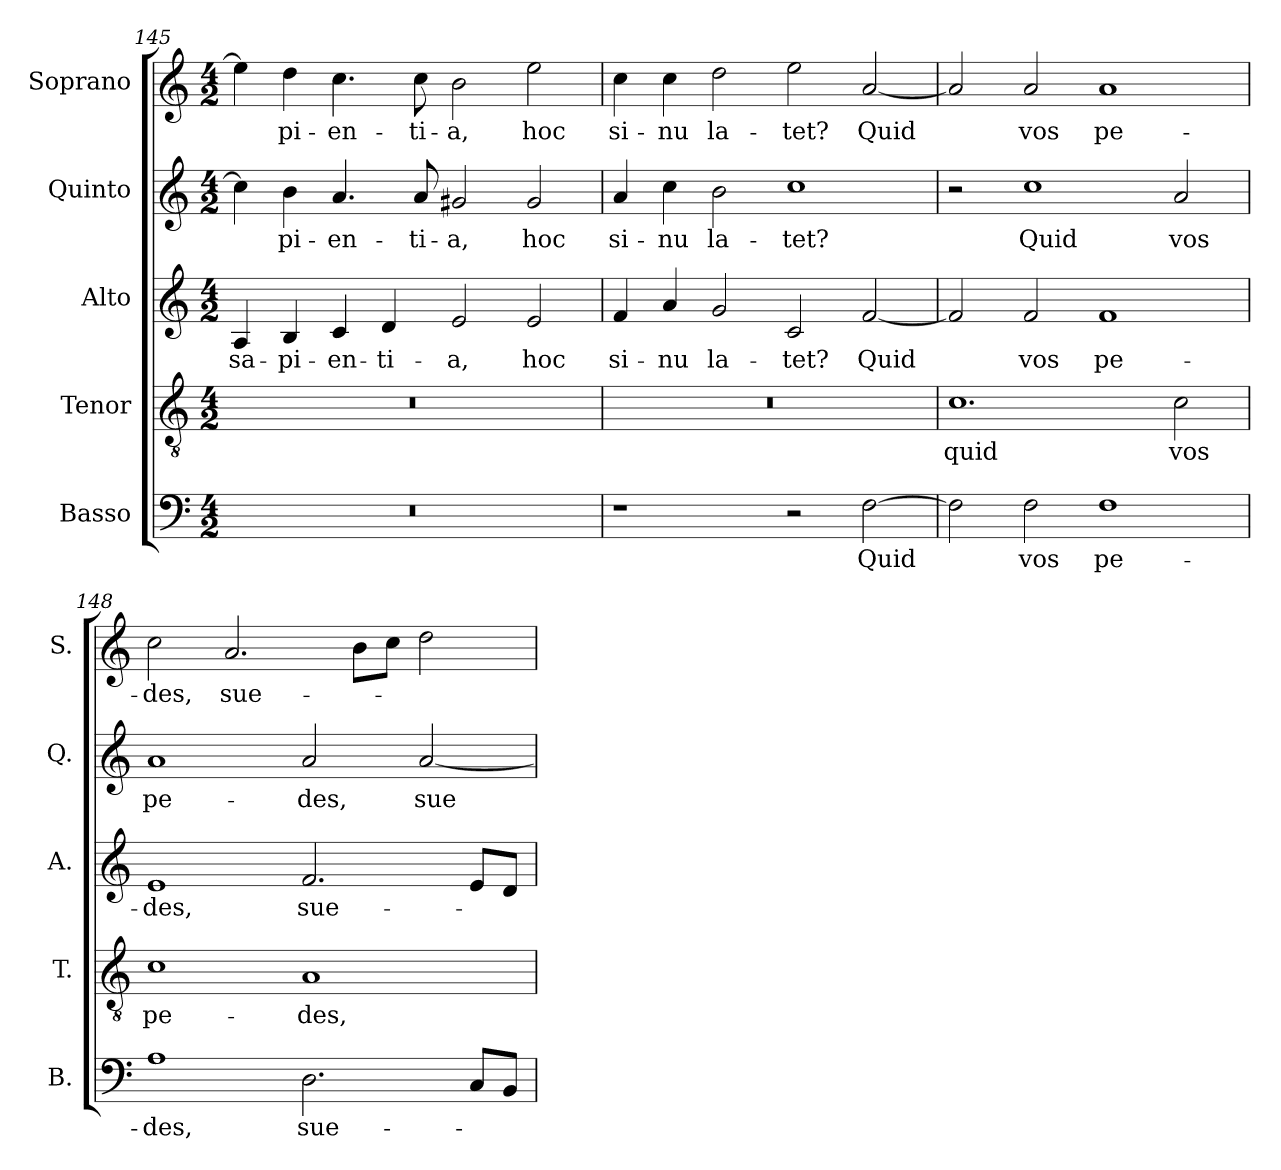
**kern	**text	**kern	**text	**kern	**text	**kern	**text	**kern	**text
*part5	*part5	*part4	*part4	*part3	*part3	*part2	*part2	*part1	*part1
*staff5	*staff5	*staff4	*staff4	*staff3	*staff3	*staff2	*staff2	*staff1	*staff1
*I"Basso	*	*I"Tenor	*	*I"Alto	*	*I"Quinto	*	*I"Soprano	*
*I'B.	*	*I'T.	*	*I'A.	*	*I'Q.	*	*I'S.	*
!!LO:PB:g=z
*clefF4	*	*clefGv2	*	*clefG2	*	*clefG2	*	*clefG2	*
*	*	*ITrd7c12	*	*	*	*	*	*	*
*k[]	*	*k[]	*	*k[]	*	*k[]	*	*k[]	*
*C:	*	*C:	*	*C:	*	*C:	*	*C:	*
*M4/2	*	*M4/2	*	*M4/2	*	*M4/2	*	*M4/2	*
=145	=145	=145	=145	=145	=145	=145	=145	=145	=145
!LO:N:vis=1	!	!LO:N:vis=1	!	!	!	!	!	!	!
!	!	!	!	!	!LO:LY:b:color=#000000	!	!	!	!
0r	.	0r	.	4Ai/	sa-	4cci\]	.	4eei\]	.
!	!	!	!	!	!LO:LY:b:color=#000000	!	!	!	!
!	!	!	!	!	!	!	!LO:LY:b:color=#000000	!	!
!	!	!	!	!	!	!	!	!	!LO:LY:b:color=#000000
.	.	.	.	4Bi/	-pi-	4bi\	-pi-	4ddi\	-pi-
!	!	!	!	!	!LO:LY:b:color=#000000	!	!	!	!
!	!	!	!	!	!	!	!LO:LY:b:color=#000000	!	!
!	!	!	!	!	!	!	!	!	!LO:LY:b:color=#000000
.	.	.	.	4ci/	-en-	4.ai/	-en-	4.cci\	-en-
!	!	!	!	!	!LO:LY:b:color=#000000	!	!	!	!
.	.	.	.	4di/	-ti-	.	.	.	.
!	!	!	!	!	!	!	!LO:LY:b:color=#000000	!	!
!	!	!	!	!	!	!	!	!	!LO:LY:b:color=#000000
.	.	.	.	.	.	8ai/	-ti-	8cci\	-ti-
!	!	!	!	!	!LO:LY:b:color=#000000	!	!	!	!
!	!	!	!	!	!	!	!LO:LY:b:color=#000000	!	!
!	!	!	!	!	!	!	!	!	!LO:LY:b:color=#000000
.	.	.	.	2ei/	-a,	2g#Xi/	-a,	2bi\	-a,
!	!	!	!	!	!LO:LY:b:color=#000000	!	!	!	!
!	!	!	!	!	!	!	!LO:LY:b:color=#000000	!	!
!	!	!	!	!	!	!	!	!	!LO:LY:b:color=#000000
.	.	.	.	2ei/	hoc	2g#i/	hoc	2eei\	hoc
=146	=146	=146	=146	=146	=146	=146	=146	=146	=146
!	!	!LO:N:vis=1	!	!	!	!	!	!	!
!	!	!	!	!	!LO:LY:b:color=#000000	!	!	!	!
!	!	!	!	!	!	!	!LO:LY:b:color=#000000	!	!
!	!	!	!	!	!	!	!	!	!LO:LY:b:color=#000000
1r	.	0r	.	4fi/	si-	4ai/	si-	4cci\	si-
!	!	!	!	!	!LO:LY:b:color=#000000	!	!	!	!
!	!	!	!	!	!	!	!LO:LY:b:color=#000000	!	!
!	!	!	!	!	!	!	!	!	!LO:LY:b:color=#000000
.	.	.	.	4ai/	-nu	4cci\	-nu	4cci\	-nu
!	!	!	!	!	!LO:LY:b:color=#000000	!	!	!	!
!	!	!	!	!	!	!	!LO:LY:b:color=#000000	!	!
!	!	!	!	!	!	!	!	!	!LO:LY:b:color=#000000
.	.	.	.	2gi/	la-	2bi\	la-	2ddi\	la-
!	!	!	!	!	!LO:LY:b:color=#000000	!	!	!	!
!	!	!	!	!	!	!	!LO:LY:b:color=#000000	!	!
!	!	!	!	!	!	!	!	!	!LO:LY:b:color=#000000
2r	.	.	.	2ci/	-tet?	1cci	-tet?	2eei\	-tet?
!	!LO:LY:b:color=#000000	!	!	!	!	!	!	!	!
!	!	!	!	!	!LO:LY:b:color=#000000	!	!	!	!
!	!	!	!	!	!	!	!	!	!LO:LY:b:color=#000000
[2Fi\	Quid	.	.	[2fi/	Quid	.	.	[2ai/	Quid
=147	=147	=147	=147	=147	=147	=147	=147	=147	=147
!	!	!	!LO:LY:b:color=#000000	!	!	!	!	!	!
2Fi\]	.	1.Ci	quid	2fi/]	.	2r	.	2ai/]	.
!	!LO:LY:b:color=#000000	!	!	!	!	!	!	!	!
!	!	!	!	!	!LO:LY:b:color=#000000	!	!	!	!
!	!	!	!	!	!	!	!LO:LY:b:color=#000000	!	!
!	!	!	!	!	!	!	!	!	!LO:LY:b:color=#000000
2Fi\	vos	.	.	2fi/	vos	1cci	Quid	2ai/	vos
!	!LO:LY:b:color=#000000	!	!	!	!	!	!	!	!
!	!	!	!	!	!LO:LY:b:color=#000000	!	!	!	!
!	!	!	!	!	!	!	!	!	!LO:LY:b:color=#000000
1Fi	pe-	.	.	1fi	pe-	.	.	1ai	pe-
!	!	!	!LO:LY:b:color=#000000	!	!	!	!	!	!
!	!	!	!	!	!	!	!LO:LY:b:color=#000000	!	!
.	.	2Ci\	vos	.	.	2ai/	vos	.	.
=148	=148	=148	=148	=148	=148	=148	=148	=148	=148
!	!LO:LY:b:color=#000000	!	!	!	!	!	!	!	!
!	!	!	!LO:LY:b:color=#000000	!	!	!	!	!	!
!	!	!	!	!	!LO:LY:b:color=#000000	!	!	!	!
!	!	!	!	!	!	!	!LO:LY:b:color=#000000	!	!
!	!	!	!	!	!	!	!	!	!LO:LY:b:color=#000000
1Ai	-des,	1Ci	pe-	1ei	-des,	1ai	pe-	2cci\	-des,
!	!	!	!	!	!	!	!	!	!LO:LY:b:color=#000000
.	.	.	.	.	.	.	.	2.ai/	sue-
!	!LO:LY:b:color=#000000	!	!	!	!	!	!	!	!
!	!	!	!LO:LY:b:color=#000000	!	!	!	!	!	!
!	!	!	!	!	!LO:LY:b:color=#000000	!	!	!	!
!	!	!	!	!	!	!	!LO:LY:b:color=#000000	!	!
2.Di\	sue-	1AAi	-des,	2.fi/	sue-	2ai/	-des,	.	.
.	.	.	.	.	.	.	.	8bi\L	.
.	.	.	.	.	.	.	.	8cci\J	.
!	!	!	!	!	!	!	!LO:LY:b:color=#000000	!	!
.	.	.	.	.	.	[2ai/	sue-	2ddi\	.
8Ci/L	.	.	.	8ei/L	.	.	.	.	.
8BBi/J	.	.	.	8di/J	.	.	.	.	.
=	=	=	=	=	=	=	=	=	=
*-	*-	*-	*-	*-	*-	*-	*-	*-	*-
